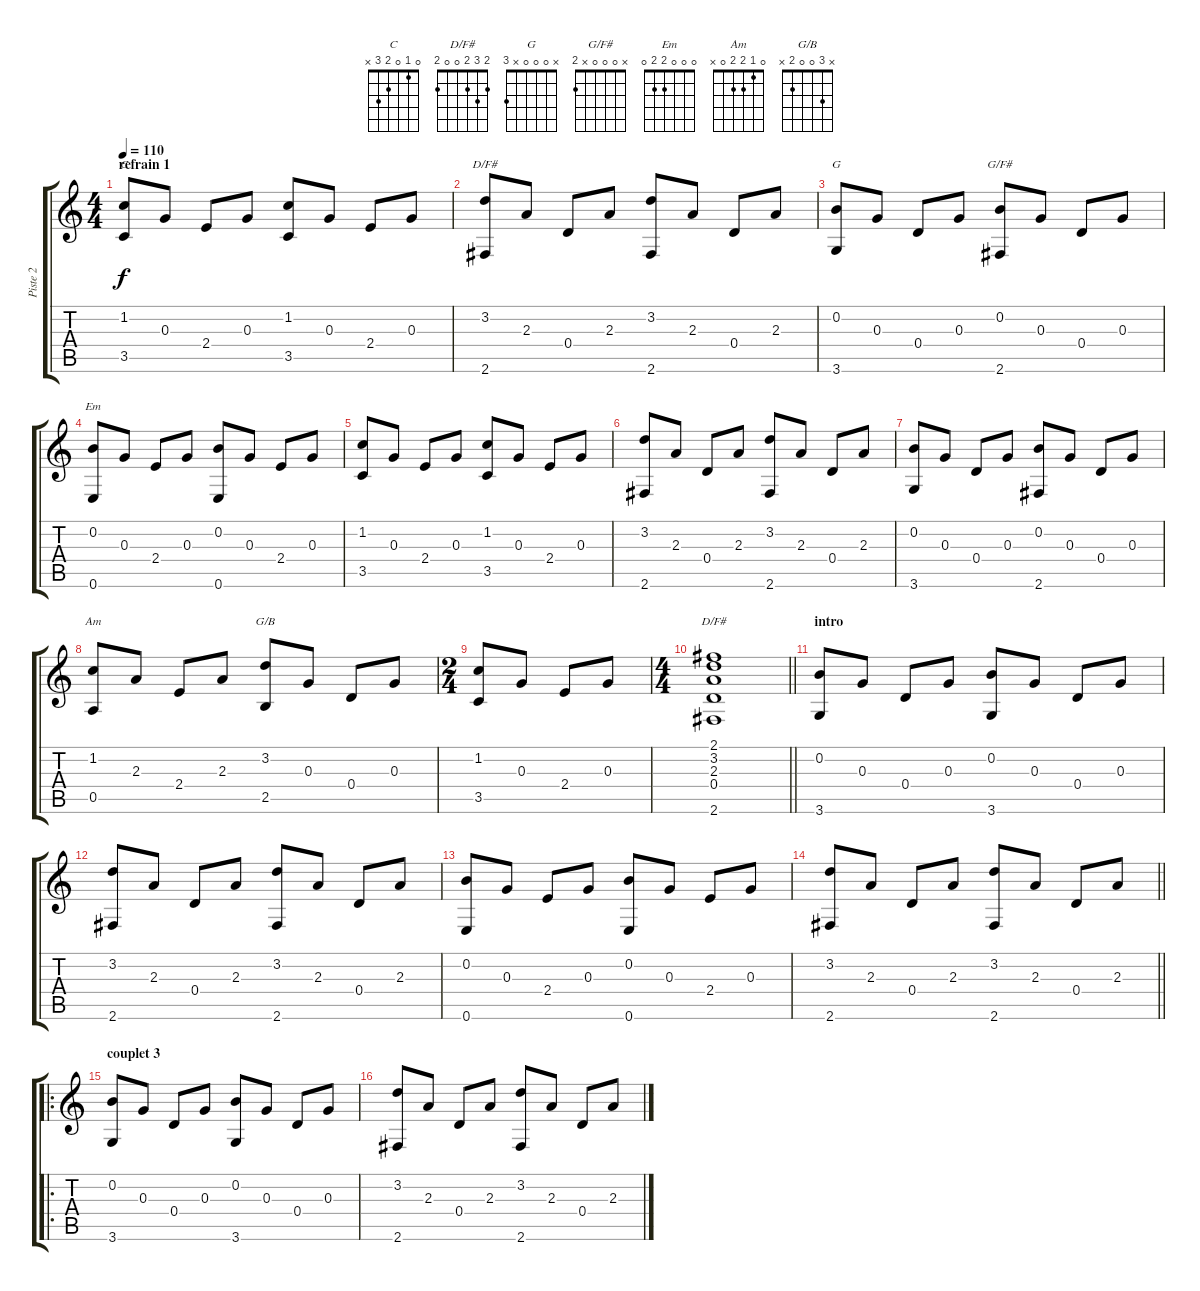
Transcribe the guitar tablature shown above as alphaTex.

\track ("Piste 2" "Piste 2") {instrument acousticguitarsteel}
\staff {score tabs}
\tuning (E4 B3 G3 D3 A2 E2) {hide}
\chord ("C" 0 1 0 2 3 x)
\chord ("D/F#" x 3 2 0 x 2)
\chord ("G" x 0 0 0 x 3)
\chord ("G/F#" x 0 0 0 x 2)
\chord ("Em" 0 0 0 2 2 0)
\chord ("Am" 0 1 2 2 0 x)
\chord ("G/B" x 3 0 0 2 x)
\chord ("D/F#" 2 3 2 0 0 2)
\ts (4 4)
\section ("" "refrain 1")
\tempo 110
\clef g2
\ks c
(1.2 3.5).8{ch "C" dy f} 0.3.8 2.4.8 0.3.8 (1.2 3.5).8 0.3.8 2.4.8 0.3.8 |
(3.2 2.6).8{ch "D/F#"} 2.3.8 0.4.8 2.3.8 (3.2 2.6).8 2.3.8 0.4.8 2.3.8 |
(0.2 3.6).8{ch "G"} 0.3.8 0.4.8 0.3.8 (0.2 2.6).8{ch "G/F#"} 0.3.8 0.4.8 0.3.8 |
(0.2 0.6).8{ch "Em"} 0.3.8 2.4.8 0.3.8 (0.2 0.6).8 0.3.8 2.4.8 0.3.8 |
(1.2 3.5).8 0.3.8 2.4.8 0.3.8 (1.2 3.5).8 0.3.8 2.4.8 0.3.8 |
(3.2 2.6).8 2.3.8 0.4.8 2.3.8 (3.2 2.6).8 2.3.8 0.4.8 2.3.8 |
(0.2 3.6).8 0.3.8 0.4.8 0.3.8 (0.2 2.6).8 0.3.8 0.4.8 0.3.8 |
(1.2 0.5).8{ch "Am"} 2.3.8 2.4.8 2.3.8 (3.2 2.5).8{ch "G/B"} 0.3.8 0.4.8 0.3.8 |
\ts (2 4)
(1.2 3.5).8 0.3.8 2.4.8 0.3.8 |
\ts (4 4)
\barLineRight lightlight
(2.1 3.2 2.3 0.4 2.6).1{ch "D/F#"} |
\section ("" "intro")
(0.2 3.6).8 0.3.8 0.4.8 0.3.8 (0.2 3.6).8 0.3.8 0.4.8 0.3.8 |
(3.2 2.6).8 2.3.8 0.4.8 2.3.8 (3.2 2.6).8 2.3.8 0.4.8 2.3.8 |
(0.2 0.6).8 0.3.8 2.4.8 0.3.8 (0.2 0.6).8 0.3.8 2.4.8 0.3.8 |
\barLineRight lightlight
(3.2 2.6).8 2.3.8 0.4.8 2.3.8 (3.2 2.6).8 2.3.8 0.4.8 2.3.8 |
\ro
\section ("" "couplet 3")
(0.2 3.6).8 0.3.8 0.4.8 0.3.8 (0.2 3.6).8 0.3.8 0.4.8 0.3.8 |
(3.2 2.6).8 2.3.8 0.4.8 2.3.8 (3.2 2.6).8 2.3.8 0.4.8 2.3.8
